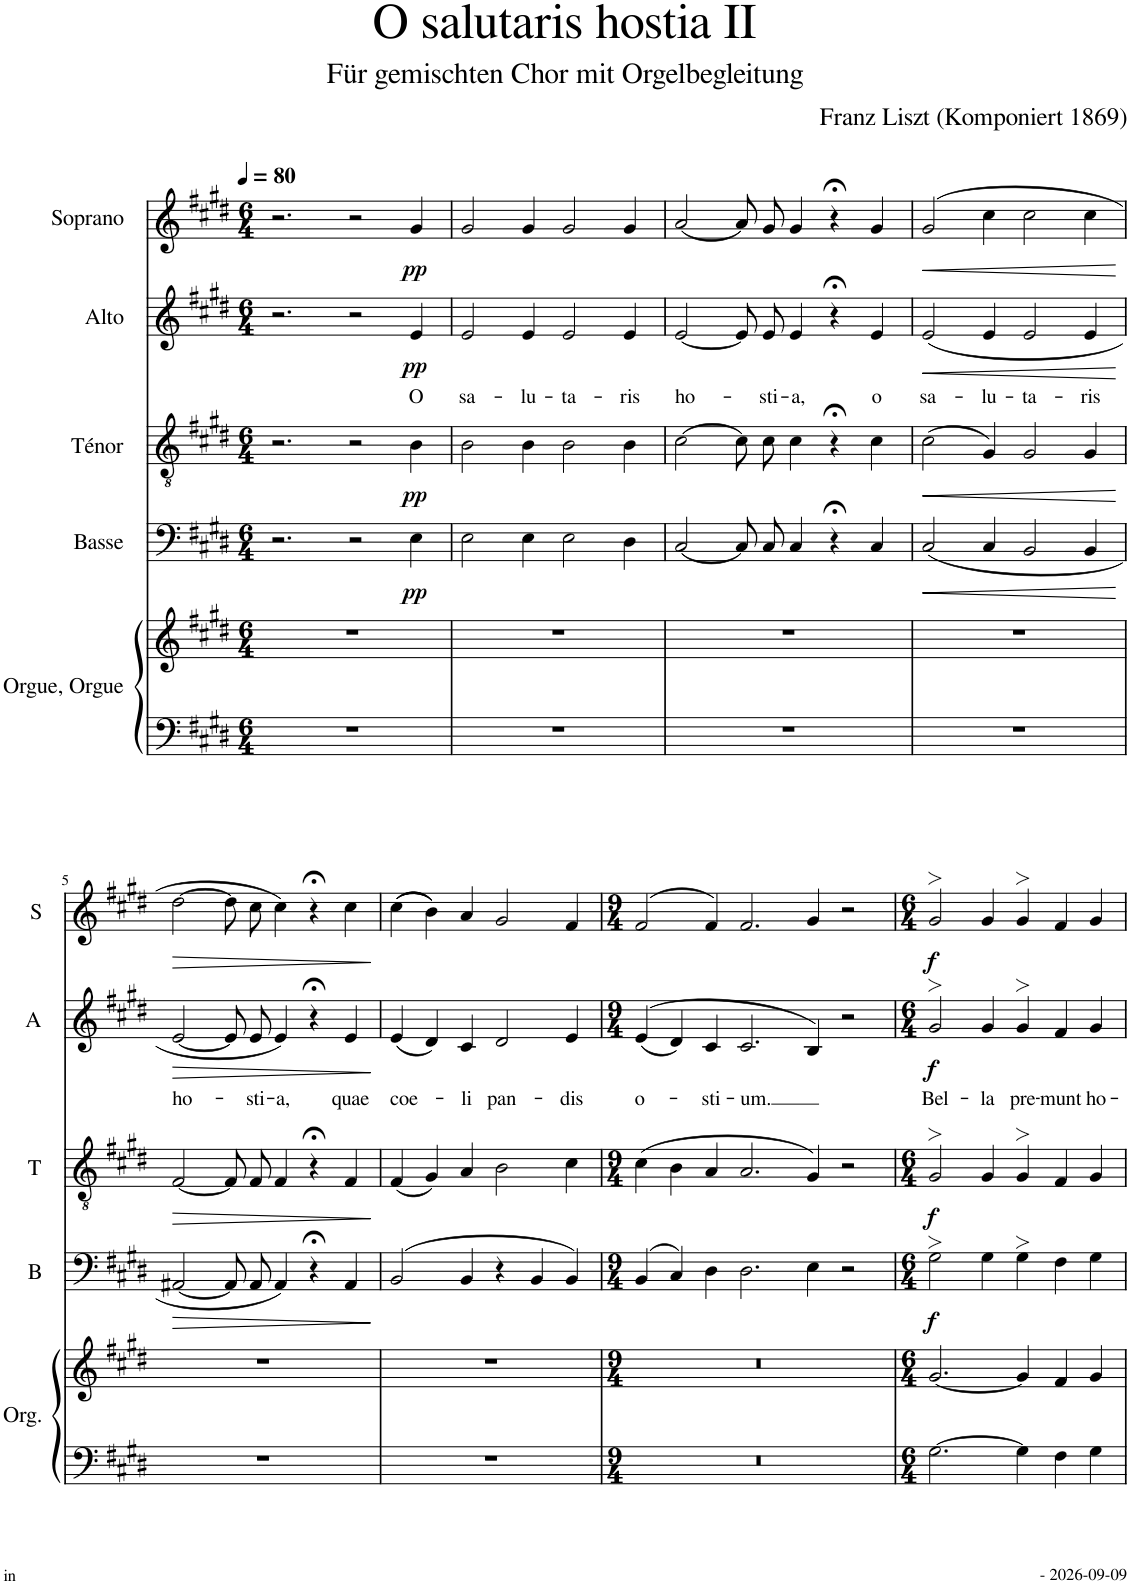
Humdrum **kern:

**kern	**kern	**kern	**dynam	**kern	**dynam	**kern	**text	**dynam	**kern	**dynam
*part5	*part5	*part4	*part4	*part3	*part3	*part2	*part2	*part2	*part1	*part1
*staff6	*staff5	*staff4	*staff4	*staff3	*staff3	*staff2	*staff2	*staff2	*staff1	*staff1
*I"Orgue, Orgue	*	*I"Basse	*	*I"Ténor	*	*I"Alto	*	*	*I"Soprano	*
*I'Org.	*	*I'B	*	*I'T	*	*I'A	*	*	*I'S	*
*clefF4	*clefG2	*clefF4	*	*clefGv2	*	*clefG2	*	*	*clefG2	*
*k[f#c#g#d#]	*k[f#c#g#d#]	*k[f#c#g#d#]	*	*k[f#c#g#d#]	*	*k[f#c#g#d#]	*	*	*k[f#c#g#d#]	*
*M6/4	*M6/4	*M6/4	*	*M6/4	*	*M6/4	*	*	*M6/4	*
*MM80	*MM80	*MM80	*	*MM80	*	*MM80	*	*	*MM80	*
=1	=1	=1	=1	=1	=1	=1	=1	=1	=1	=1
1.r	1.r	2.r	.	2.r	.	2.r	.	.	2.r	.
.	.	2r	.	2r	.	2r	.	.	2r	.
!	!	!	!LO:DY:b	!	!LO:DY:b	!	!LO:LY:b	!LO:DY:b	!	!LO:DY:b
.	.	4E\	pp	4B\	pp	4e/	O	pp	4g#/	pp
=2	=2	=2	=2	=2	=2	=2	=2	=2	=2	=2
!	!	!	!	!	!	!	!LO:LY:b	!	!	!
1.r	1.r	2E\	.	2B\	.	2e/	sa-	.	2g#/	.
!	!	!	!	!	!	!	!LO:LY:b	!	!	!
.	.	4E\	.	4B\	.	4e/	-lu-	.	4g#/	.
!	!	!	!	!	!	!	!LO:LY:b	!	!	!
.	.	2E\	.	2B\	.	2e/	-ta-	.	2g#/	.
!	!	!	!	!	!	!	!LO:LY:b	!	!	!
.	.	4D#\	.	4B\	.	4e/	-ris	.	4g#/	.
=3	=3	=3	=3	=3	=3	=3	=3	=3	=3	=3
!	!	!	!	!	!	!	!LO:LY:b	!	!	!
1.r	1.r	[2C#/	.	[2c#\	.	[2e/	ho-	.	[2a/	.
.	.	8C#/L]	.	8c#\L]	.	8e/L]	.	.	8a/L]	.
!	!	!	!	!	!	!	!LO:LY:b	!	!	!
.	.	8C#/J	.	8c#\J	.	8e/J	-sti-	.	8g#/J	.
!	!	!	!	!	!	!	!LO:LY:b	!	!	!
.	.	4C#/	.	4c#\	.	4e/	-a,	.	4g#/	.
.	.	4r;<	.	4r;<	.	4r;<	.	.	4r;<	.
!	!	!	!	!	!	!	!LO:LY:b	!	!	!
.	.	4C#/	.	4c#\	.	4e/	o	.	4g#/	.
=4	=4	=4	=4	=4	=4	=4	=4	=4	=4	=4
!	!	!	!LO:HP:b	!	!LO:HP:b	!	!LO:LY:b	!LO:HP:b	!	!LO:HP:b
1.r	1.r	(2C#/	<	(2c#\	<	(2e/	sa-	<	(2g#/	<
!	!	!	!	!	!	!	!LO:LY:b	!	!	!
.	.	4C#/	.	4G#/)	.	4e/	-lu-	.	4cc#\	.
!	!	!	!	!	!	!	!LO:LY:b	!	!	!
.	.	2BB/	.	2G#/	.	2e/	-ta-	.	2cc#\	.
!	!	!	!	!	!	!	!LO:LY:b	!	!	!
.	.	4BB/	.	4G#/	.	4e/	-ris	.	4cc#\	.
.	.	.	[	.	[	.	.	[	.	[
!!LO:LB:g=z
=5	=5	=5	=5	=5	=5	=5	=5	=5	=5	=5
!	!	!	!LO:HP:b	!	!LO:HP:b	!	!LO:LY:b	!LO:HP:b	!	!LO:HP:b
1.r	1.r	[2AA#X/	>	[2F#/	>	[2e/	ho-	>	[2dd#\	>
.	.	8AA#/L]	.	8F#/L]	.	8e/L]	.	.	8dd#\L]	.
!	!	!	!	!	!	!	!LO:LY:b	!	!	!
.	.	8AA#/J	.	8F#/J	.	8e/J	-sti-	.	8cc#\J	.
!	!	!	!	!	!	!	!LO:LY:b	!	!	!
.	.	4AA#/)	.	4F#/	.	4e/)	-a,	.	4cc#\)	.
.	.	4r;<	.	4r;<	.	4r;<	.	.	4r;<	.
!	!	!	!	!	!	!	!LO:LY:b	!	!	!
.	.	4AA#/	.	4F#/	.	4e/	quae	.	4cc#\	.
.	.	.	]	.	]	.	.	]	.	]
=6	=6	=6	=6	=6	=6	=6	=6	=6	=6	=6
!	!	!	!	!	!	!	!LO:LY:b	!	!	!
1.r	1.r	(>2BB/	.	(4F#/	.	(4e/	coe-	.	((4cc#\	.
.	.	.	.	4G#/)	.	4d#/)	.	.	4b\))	.
!	!	!	!	!	!	!	!LO:LY:b	!	!	!
.	.	4BB/	.	4A/	.	4c#/	-li	.	4a/	.
!	!	!	!	!	!	!	!LO:LY:b	!	!	!
.	.	4r	.	2B\	.	2d#/	pan-	.	2g#/	.
.	.	4BB/	.	.	.	.	.	.	.	.
!	!	!	!	!	!	!	!LO:LY:b	!	!	!
.	.	4BB/)	.	4c#\	.	4e/	-dis	.	4f#/	.
=7	=7	=7	=7	=7	=7	=7	=7	=7	=7	=7
*M9/4	*M9/4	*M9/4	*	*M9/4	*	*M9/4	*	*	*M9/4	*
!	!	!	!	!	!	!	!LO:LY:b	!	!	!
4%9r	4%9r	(>4BB/	.	(4c#\	.	((>4e/	o-	.	(>2f#/	.
.	.	4C#/)	.	4B\	.	4d#/)	.	.	.	.
!	!	!	!	!	!	!	!LO:LY:b	!	!	!
.	.	4D#\	.	4A/	.	4c#/	-sti-	.	4f#/)	.
!	!	!	!	!	!	!	!LO:LY:b	!	!	!
.	.	2.D#\	.	2.A/	.	2.c#/	-um.	.	2.f#/	.
.	.	4E\	.	4G#/)	.	4B/)	.	.	4g#/	.
.	.	2r	.	2r	.	2r	.	.	2r	.
=8	=8	=8	=8	=8	=8	=8	=8	=8	=8	=8
*M6/4	*M6/4	*M6/4	*	*M6/4	*	*M6/4	*	*	*M6/4	*
!	!	!	!LO:DY:b	!	!LO:DY:b	!	!LO:LY:b	!LO:DY:b	!	!LO:DY:b
[2.G#\	[2.g#/	2G#>\	f	2G#>/	f	2g#>/	Bel-	f	2g#>/	f
!	!	!	!	!	!	!	!LO:LY:b	!	!	!
.	.	4G#\	.	4G#/	.	4g#/	-la	.	4g#/	.
!	!	!	!	!	!	!	!LO:LY:b	!	!	!
4G#\]	4g#/]	4G#>\	.	4G#>/	.	4g#>/	pre-	.	4g#>/	.
!	!	!	!	!	!	!	!LO:LY:b	!	!	!
4F#\	4f#/	4F#\	.	4F#/	.	4f#/	-munt	.	4f#/	.
!	!	!	!	!	!	!	!LO:LY:b	!	!	!
4G#\	4g#/	4G#\	.	4G#/	.	4g#/	ho-	.	4g#/	.
=	=	=	=	=	=	=	=	=	=	=
*-	*-	*-	*-	*-	*-	*-	*-	*-	*-	*-
